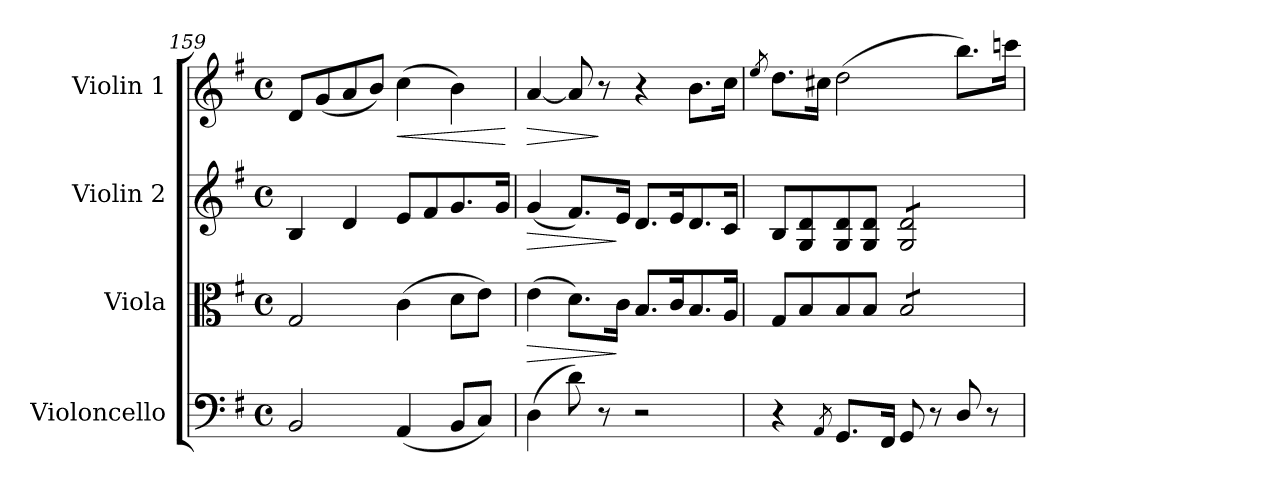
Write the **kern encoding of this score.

**kern	**kern	**dynam	**kern	**dynam	**kern	**dynam
*part4	*part3	*part3	*part2	*part2	*part1	*part1
*staff4	*staff3	*staff3	*staff2	*staff2	*staff1	*staff1
*I"Violoncello	*I"Viola	*	*I"Violin 2	*	*I"Violin 1	*
*I'Vc	*I'Vla	*	*I'Vln	*	*I'Vln	*
*clefF4	*clefC3	*	*clefG2	*	*clefG2	*
*k[f#]	*k[f#]	*	*k[f#]	*	*k[f#]	*
*M4/4	*M4/4	*	*M4/4	*	*M4/4	*
*met(c)	*met(c)	*	*met(c)	*	*met(c)	*
=159	=159	=159	=159	=159	=159	=159
2BB/	2G/	.	4B/	.	8d/L	.
.	.	.	.	.	(8g/	.
.	.	.	4d/	.	8a/	.
.	.	.	.	.	8b/J)	.
!	!	!	!	!	!	!LO:HP:b
(4AA/	(4c\	.	8e/L	.	(4cc\	<
.	.	.	8f#/	.	.	.
8BB/L	8d\L	.	8.g/	.	4b\)	.
8C/J)	8e\J)	.	.	.	.	.
.	.	.	16g/Jk	.	.	.
.	.	.	.	.	.	[
=160	=160	=160	=160	=160	=160	=160
!	!	!LO:HP:b	!	!LO:HP:b	!	!LO:HP:b
(>4D\	(>4e\	>	(<4g/	>	[4a/	>
8d\)	8.d\L)	.	8.f#/L)	.	8a/]	.
8r	.	.	.	.	8r	]
.	16c\Jk	]	16e/Jk	]	.	.
2r	8.B/L	.	8.d/L	.	4r	.
.	16c/K	.	16e/K	.	.	.
.	8.B/	.	8.d/	.	8.b\L	.
.	16A/Jk	.	16c/Jk	.	16cc\Jk	.
!!LO:PB:g=z
=161	=161	=161	=161	=161	=161	=161
.	.	.	.	.	8qee/	.
4r	8G/L	.	8B/L	.	8.dd\L	.
.	8B/	.	8G/ 8d/	.	.	.
.	.	.	.	.	16cc#X\Jk	.
8qAA/	.	.	.	.	.	.
8.GG/L	8B/	.	8G/ 8d/	.	(2dd\	.
.	8B/J	.	8G/ 8d/J	.	.	.
16FF#/Jk	.	.	.	.	.	.
*	*tremolo	*	*	*	*	*
*	*	*	*tremolo	*	*	*
8GG/	8B/L	.	8G/ 8d/L	.	.	.
8r	8B/	.	8G/ 8d/	.	.	.
8D/	8B/	.	8G/ 8d/	.	8.bb\L)	.
8r	8B/J	.	8G/ 8d/J	.	.	.
*	*	*	*Xtremolo	*	*	*
*	*Xtremolo	*	*	*	*	*
.	.	.	.	.	16cccn\Jk	.
=	=	=	=	=	=	=
*-	*-	*-	*-	*-	*-	*-
